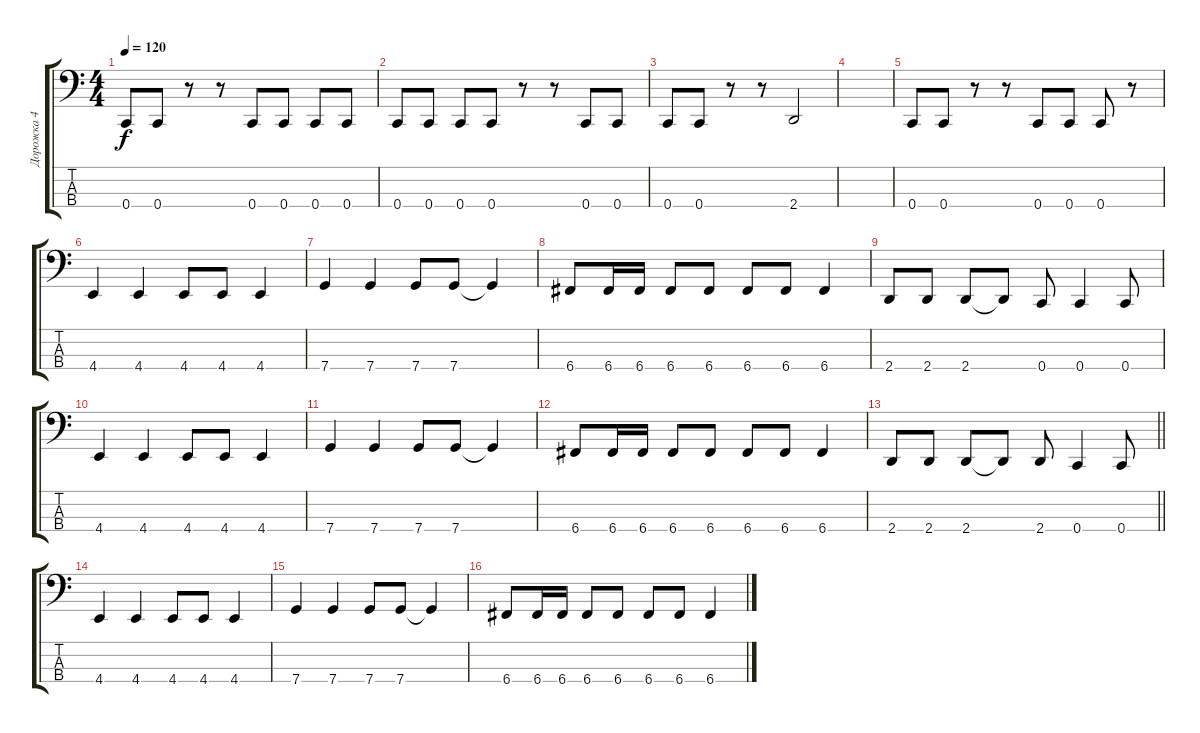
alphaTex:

\track ("Дорожка 4" "Дорожка 4") {instrument electricbassfinger}
\staff {score tabs}
\tuning (F2 C2 G1 C1) {hide}
\ts (4 4)
\tempo 120
\clef f4
\ks c
0.4.8{dy f} 0.4.8 r.8 r.8 0.4.8 0.4.8 0.4.8 0.4.8 |
0.4.8 0.4.8 0.4.8 0.4.8 r.8 r.8 0.4.8 0.4.8 |
0.4.8 0.4.8 r.8 r.8 2.4.2 |
|
0.4.8 0.4.8 r.8 r.8 0.4.8 0.4.8 0.4.8 r.8 |
4.4.4 4.4.4 4.4.8 4.4.8 4.4.4 |
7.4.4 7.4.4 7.4.8 7.4.8 7.4{t}.4 |
6.4.8 6.4.16 6.4.16 6.4.8 6.4.8 6.4.8 6.4.8 6.4.4 |
2.4.8 2.4.8 2.4.8 2.4{t}.8 0.4.8 0.4.4 0.4.8 |
4.4.4 4.4.4 4.4.8 4.4.8 4.4.4 |
7.4.4 7.4.4 7.4.8 7.4.8 7.4{t}.4 |
6.4.8 6.4.16 6.4.16 6.4.8 6.4.8 6.4.8 6.4.8 6.4.4 |
\barLineRight lightlight
2.4.8 2.4.8 2.4.8 2.4{t}.8 2.4.8 0.4.4 0.4.8 |
4.4.4 4.4.4 4.4.8 4.4.8 4.4.4 |
7.4.4 7.4.4 7.4.8 7.4.8 7.4{t}.4 |
6.4.8 6.4.16 6.4.16 6.4.8 6.4.8 6.4.8 6.4.8 6.4.4
